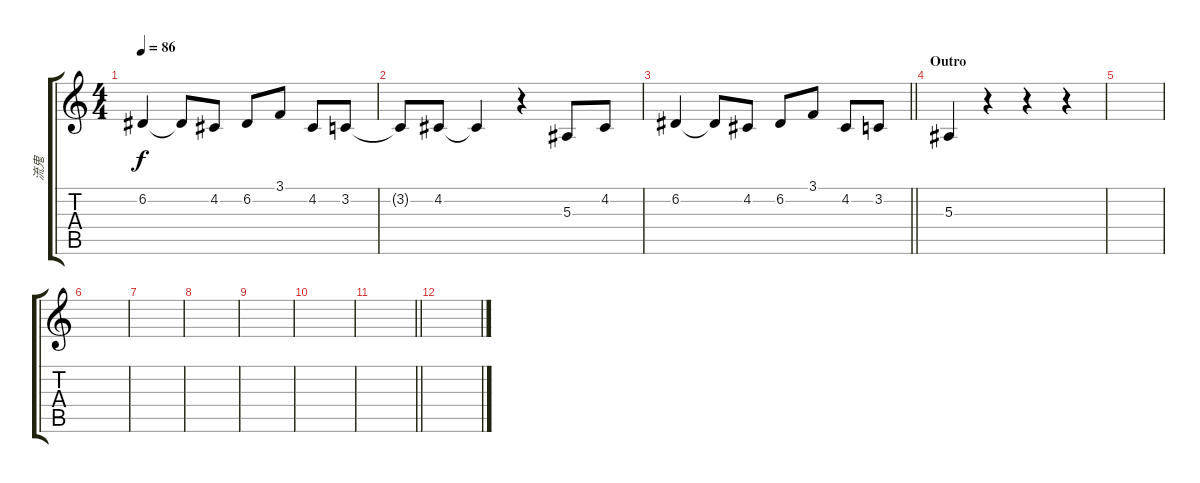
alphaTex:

\track ("流鬼" "流鬼") {instrument lead6voice}
\staff {score tabs}
\tuning (D4 A3 F3 C3 G2 D2) {hide}
\ts (4 4)
\tempo 86
\clef g2
\ks c
6.2.4{dy f} 6.2{t}.8 4.2.8 6.2.8 3.1.8 4.2.8 3.2.8 |
3.2{t}.8 4.2.8 4.2{t}.4 r.4 5.3.8 4.2.8 |
\barLineRight lightlight
6.2.4 6.2{t}.8 4.2.8 6.2.8 3.1.8 4.2.8 3.2.8 |
\section ("" "Outro")
5.3.4 r.4 r.4 r.4 |
|
|
|
|
|
|
\barLineRight lightlight
|
\section ("" "")
